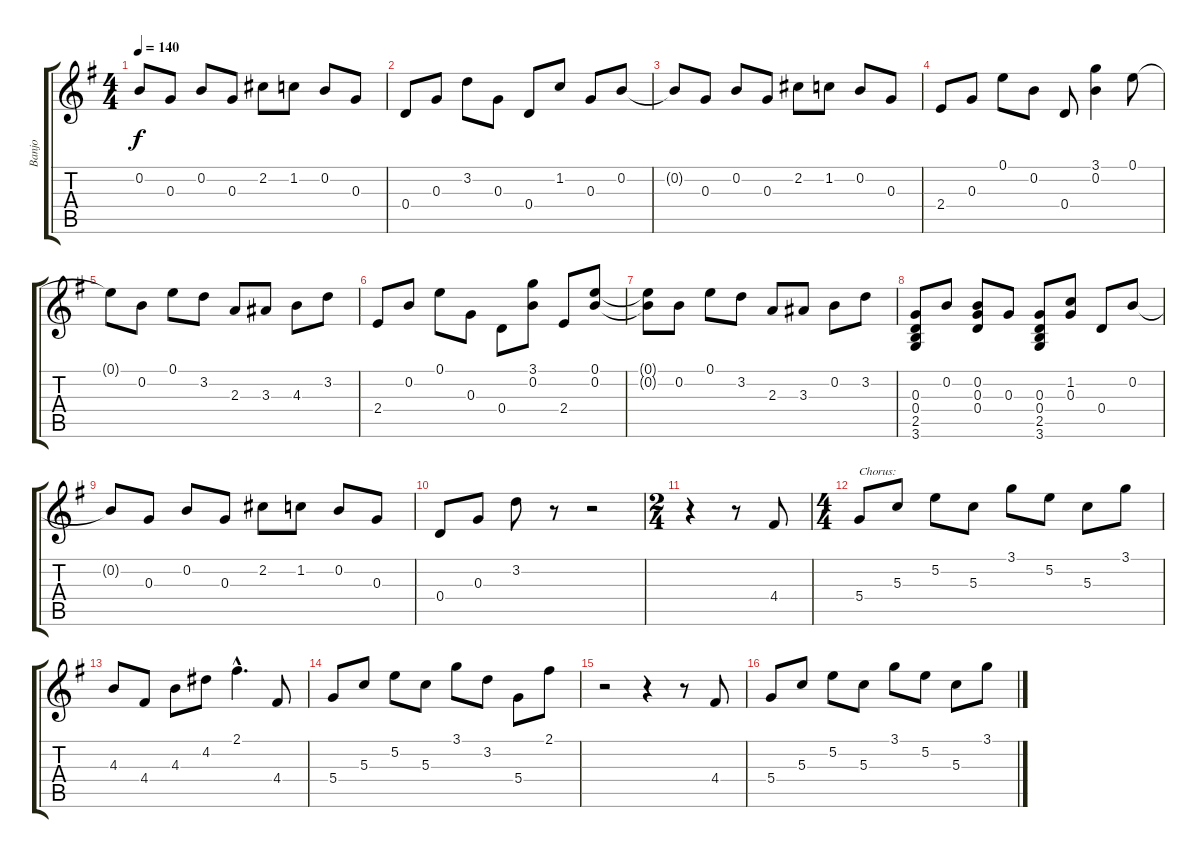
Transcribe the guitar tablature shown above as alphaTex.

\track ("Banjo" "Banjo") {instrument banjo}
\staff {score tabs}
\tuning (E4 B3 G3 D3 A2 E2) {hide}
\displaytranspose 12
\ts (4 4)
\tempo 140
\clef g2
\ks g
0.2{t}.8{dy f} 0.3.8 0.2.8 0.3.8 2.2.8 1.2.8 0.2.8 0.3.8 |
0.4.8 0.3.8 3.2.8 0.3.8 0.4.8 1.2.8 0.3.8 0.2.8 |
0.2{t}.8 0.3.8 0.2.8 0.3.8 2.2.8 1.2.8 0.2.8 0.3.8 |
2.4.8 0.3.8 0.1.8 0.2.8 0.4.8 (3.1 0.2).4 0.1.8 |
0.1{t}.8 0.2.8 0.1.8 3.2.8 2.3.8 3.3.8 4.3.8 3.2.8 |
2.4.8 0.2.8 0.1.8 0.3.8 0.4.8 (3.1 0.2).8 2.4.8 (0.1 0.2).8 |
(0.1{t} 0.2{t}).8 0.2.8 0.1.8 3.2.8 2.3.8 3.3.8 0.2.8 3.2.8 |
(0.3 0.4 2.5 3.6).8 0.2.8 (0.2 0.3 0.4).8 0.3.8 (0.3 0.4 2.5 3.6).8 (1.2 0.3).8 0.4.8 0.2.8 |
0.2{t}.8 0.3.8 0.2.8 0.3.8 2.2.8 1.2.8 0.2.8 0.3.8 |
0.4.8 0.3.8 3.2.8 r.8 r.2 |
\ts (2 4)
r.4 r.8 4.4.8 |
\ts (4 4)
5.4.8{txt "Chorus:"} 5.3.8 5.2.8 5.3.8 3.1.8 5.2.8 5.3.8 3.1.8 |
4.3.8 4.4.8 4.3.8 4.2.8 2.1{hac}.4{d} 4.4.8 |
5.4.8 5.3.8 5.2.8 5.3.8 3.1.8 3.2.8 5.4.8 2.1.8 |
r.2 r.4 r.8 4.4.8 |
5.4.8 5.3.8 5.2.8 5.3.8 3.1.8 5.2.8 5.3.8 3.1.8
